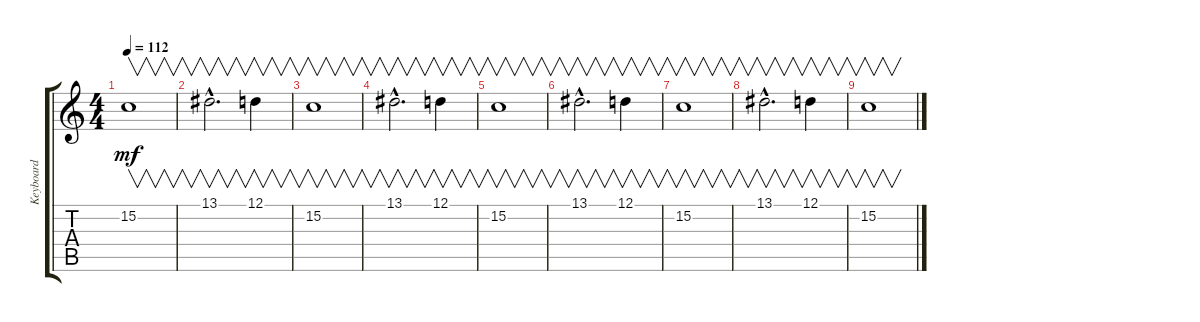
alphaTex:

\track ("Keyboard" "Keyboard") {instrument fx7echoes}
\staff {score tabs}
\tuning (D4 A3 F3 C3 G2 C2) {hide}
\ts (4 4)
\tempo 112
\clef g2
\ks c
15.2.1{v dy mf} |
13.1{hac}.2{v d} 12.1.4{v} |
15.2.1{v} |
13.1{hac}.2{v d} 12.1.4{v} |
15.2.1{v} |
13.1{hac}.2{v d} 12.1.4{v} |
15.2.1{v} |
13.1{hac}.2{v d} 12.1.4{v} |
15.2.1{v}
